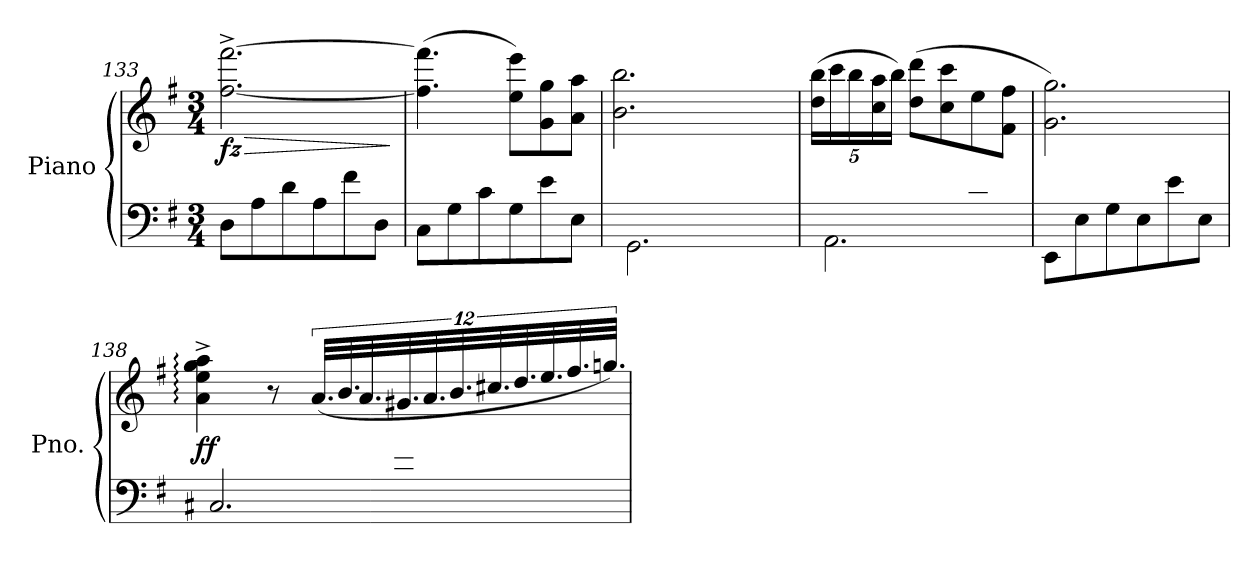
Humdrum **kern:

**kern	**kern	**dynam
*part1	*part1	*part1
*staff2	*staff1	*staff1/2
*I"Piano	*	*
*I'Pno.	*	*
*clefF4	*clefG2	*
*k[f#]	*k[f#]	*
*M3/4	*M3/4	*
=133	=133	=133
!	!	!LO:HP:b
!	!	!LO:DY:n=1:b
8D\L	[2.ff#\^ [2.fff#\^	> fz
8A\	.	.
8d\	.	.
8A\	.	.
8f#\	.	.
8D\J	.	.
.	.	]
!!LO:LB:g=z
=134	=134	=134
8C\L	(>4.ff#\] 4.fff#\]	.
8G\	.	.
8c\	.	.
8G\	8ee\ 8eee\L)	.
8e\	8g\ 8gg\	.
8E\J	8a\ 8aa\J	.
=135	=135	=135
*^	*	*
8GG/Lyy	2.GG\	2.b\ 2.bb\	.
8D/	.	.	.
8G/	.	.	.
8D/	.	.	.
8B/	.	.	.
8GG/J	.	.	.
=136	=136	=136	=136
*	*	*Xbrackettup	*
8AA/Lyy	2.AA\	(>20dd\ 20bb\LL	.
.	.	20ccc\	.
.	.	20bb\	.
8E/	.	.	.
.	.	20cc\ 20aa\	.
.	.	20bb\JJ)	.
8A/	.	(>8dd\ 8ddd\L	.
8E/	.	8cc\ 8ccc\	.
8c/	.	8ee\	.
8E/J	.	8f#\ 8ff#\J	.
*v	*v	*	*
=137	=137	=137
8EE\L	2.g\ 2.gg\)	.
8E\	.	.
8G\	.	.
8E\	.	.
8e\	.	.
8E\J	.	.
!!LO:PB:g=z
=138	=138	=138
*^	*	*
!	!	!	!LO:DY:b
8C#X\Lyy	2.C#/	4a\:^ 4ee\:^ 4gg\:^ 4aa\:^	ff
8G\	.	.	.
8A\	.	8r	.
*	*	*brackettup	*
8G\	.	48.ryy	.
.	.	(>48.a/LLL	.
.	.	48.b/	.
.	.	48.a/	.
*	*	*Xbrackettup	*
8e\	.	48.g#X/	.
.	.	48.a/	.
.	.	48.b/	.
.	.	48.cc#X/	.
8G\J	.	48.dd/	.
.	.	48.ee/	.
.	.	48.ff#/	.
.	.	48.ggn/JJJ)	.
*v	*v	*	*
=	=	=
*-	*-	*-
